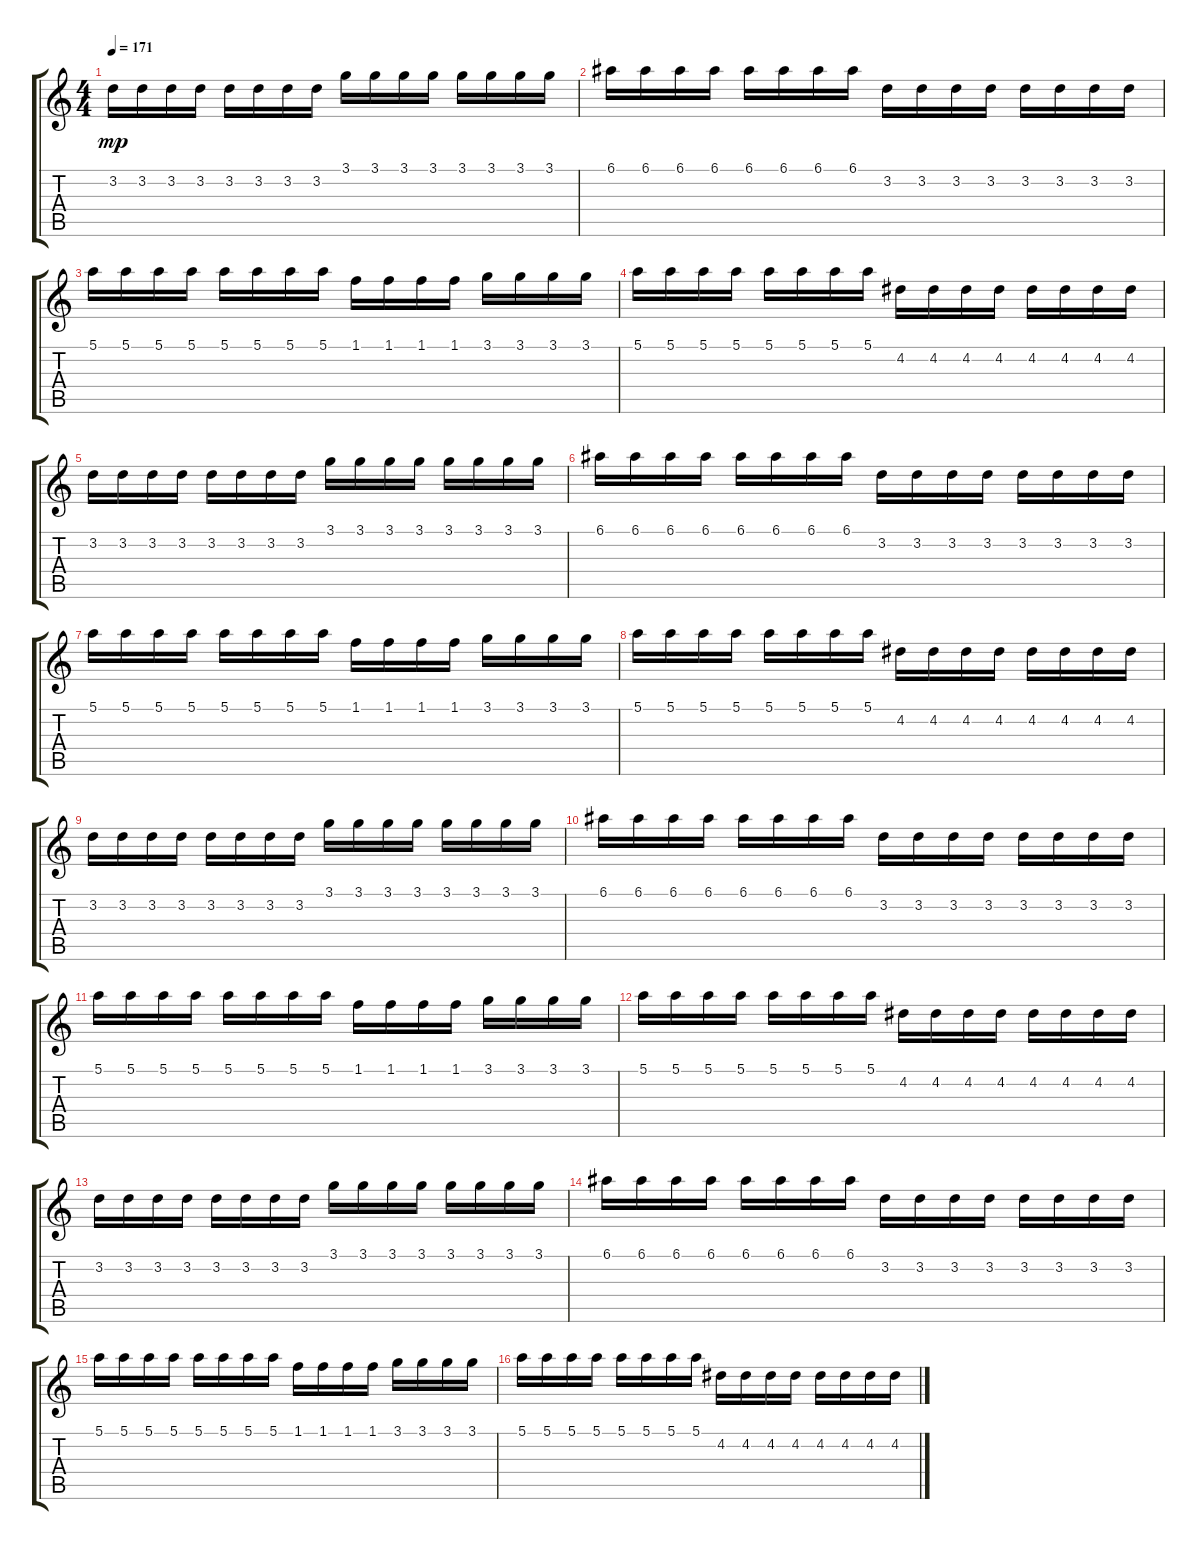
\track "" {instrument overdrivenguitar}
\staff {score tabs}
\tuning (E4 B3 G3 D3 A2 E2) {hide}
\ts (4 4)
\tempo 171
\clef g2
\ks c
3.2.16{dy mp} 3.2.16 3.2.16 3.2.16 3.2.16 3.2.16 3.2.16 3.2.16 3.1.16 3.1.16 3.1.16 3.1.16 3.1.16 3.1.16 3.1.16 3.1.16 |
6.1.16 6.1.16 6.1.16 6.1.16 6.1.16 6.1.16 6.1.16 6.1.16 3.2.16 3.2.16 3.2.16 3.2.16 3.2.16 3.2.16 3.2.16 3.2.16 |
5.1.16 5.1.16 5.1.16 5.1.16 5.1.16 5.1.16 5.1.16 5.1.16 1.1.16 1.1.16 1.1.16 1.1.16 3.1.16 3.1.16 3.1.16 3.1.16 |
5.1.16 5.1.16 5.1.16 5.1.16 5.1.16 5.1.16 5.1.16 5.1.16 4.2.16 4.2.16 4.2.16 4.2.16 4.2.16 4.2.16 4.2.16 4.2.16 |
3.2.16 3.2.16 3.2.16 3.2.16 3.2.16 3.2.16 3.2.16 3.2.16 3.1.16 3.1.16 3.1.16 3.1.16 3.1.16 3.1.16 3.1.16 3.1.16 |
6.1.16 6.1.16 6.1.16 6.1.16 6.1.16 6.1.16 6.1.16 6.1.16 3.2.16 3.2.16 3.2.16 3.2.16 3.2.16 3.2.16 3.2.16 3.2.16 |
5.1.16 5.1.16 5.1.16 5.1.16 5.1.16 5.1.16 5.1.16 5.1.16 1.1.16 1.1.16 1.1.16 1.1.16 3.1.16 3.1.16 3.1.16 3.1.16 |
5.1.16 5.1.16 5.1.16 5.1.16 5.1.16 5.1.16 5.1.16 5.1.16 4.2.16 4.2.16 4.2.16 4.2.16 4.2.16 4.2.16 4.2.16 4.2.16 |
3.2.16 3.2.16 3.2.16 3.2.16 3.2.16 3.2.16 3.2.16 3.2.16 3.1.16 3.1.16 3.1.16 3.1.16 3.1.16 3.1.16 3.1.16 3.1.16 |
6.1.16 6.1.16 6.1.16 6.1.16 6.1.16 6.1.16 6.1.16 6.1.16 3.2.16 3.2.16 3.2.16 3.2.16 3.2.16 3.2.16 3.2.16 3.2.16 |
5.1.16 5.1.16 5.1.16 5.1.16 5.1.16 5.1.16 5.1.16 5.1.16 1.1.16 1.1.16 1.1.16 1.1.16 3.1.16 3.1.16 3.1.16 3.1.16 |
5.1.16 5.1.16 5.1.16 5.1.16 5.1.16 5.1.16 5.1.16 5.1.16 4.2.16 4.2.16 4.2.16 4.2.16 4.2.16 4.2.16 4.2.16 4.2.16 |
3.2.16 3.2.16 3.2.16 3.2.16 3.2.16 3.2.16 3.2.16 3.2.16 3.1.16 3.1.16 3.1.16 3.1.16 3.1.16 3.1.16 3.1.16 3.1.16 |
6.1.16 6.1.16 6.1.16 6.1.16 6.1.16 6.1.16 6.1.16 6.1.16 3.2.16 3.2.16 3.2.16 3.2.16 3.2.16 3.2.16 3.2.16 3.2.16 |
5.1.16 5.1.16 5.1.16 5.1.16 5.1.16 5.1.16 5.1.16 5.1.16 1.1.16 1.1.16 1.1.16 1.1.16 3.1.16 3.1.16 3.1.16 3.1.16 |
5.1.16 5.1.16 5.1.16 5.1.16 5.1.16 5.1.16 5.1.16 5.1.16 4.2.16 4.2.16 4.2.16 4.2.16 4.2.16 4.2.16 4.2.16 4.2.16
